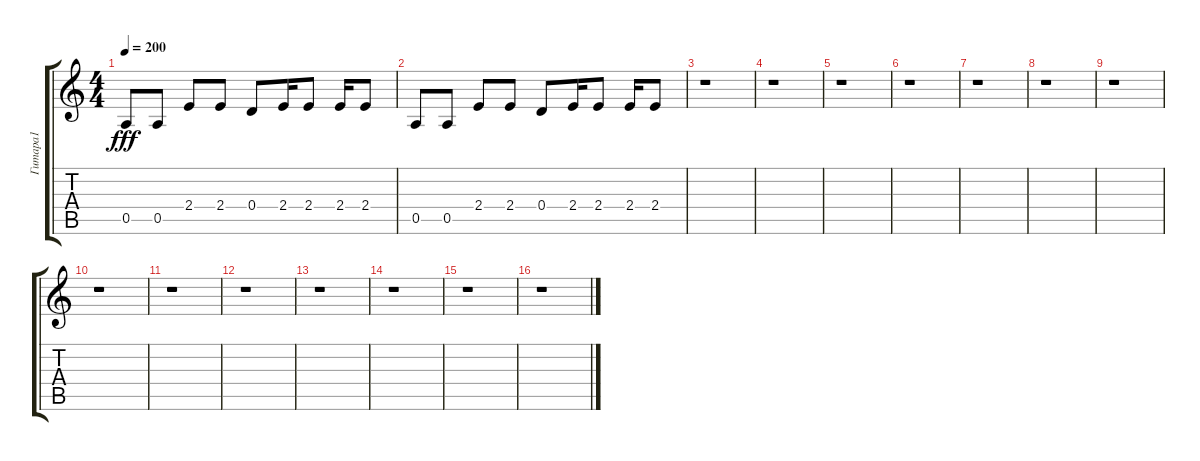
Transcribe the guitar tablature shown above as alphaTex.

\track ("Гитара1" "Гитара1") {instrument distortionguitar}
\staff {score tabs}
\tuning (E4 B3 G3 D3 A2 E2) {hide}
\ts (4 4)
\tempo 200
\clef g2
\ks c
0.5.8{dy fff} 0.5.8 2.4.8 2.4.8 0.4.8 2.4.16 2.4.8 2.4.16 2.4.8 |
0.5.8 0.5.8 2.4.8 2.4.8 0.4.8 2.4.16 2.4.8 2.4.16 2.4.8 |
r.1 |
r.1 |
r.1 |
r.1 |
r.1 |
r.1 |
r.1 |
r.1 |
r.1 |
r.1 |
r.1 |
r.1 |
r.1 |
r.1
